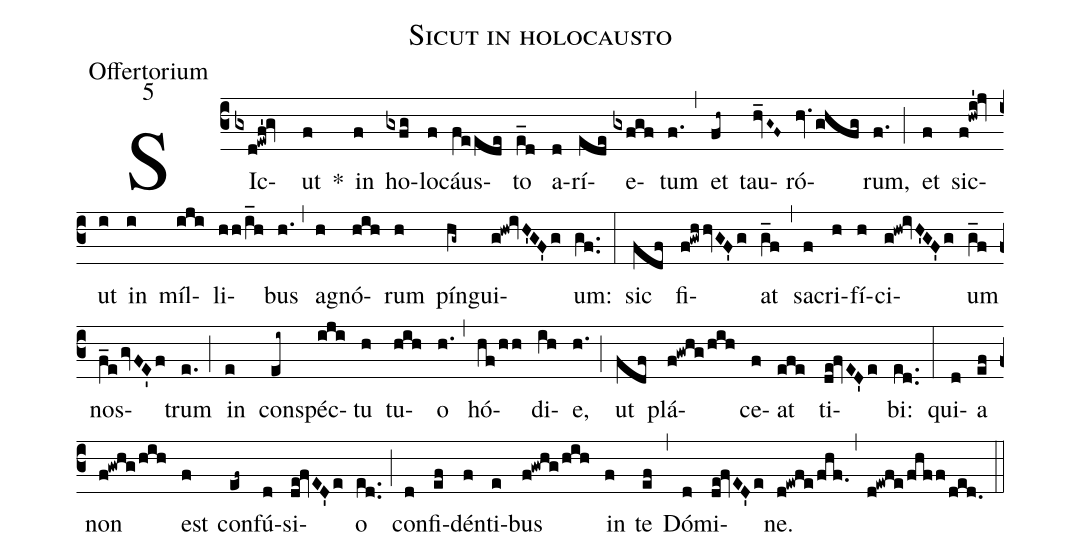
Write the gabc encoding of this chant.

name:Sicut in holocausto;
office-part:Offertorium;
mode:5;
%%
(c3) SIc(gxd!ewf'!gv )ut(f) *() in(f) ho(gxfg)lo(f)cáus(feede)to(e_d) a(d)rí(ede)e(gxfgf)tum(f.) (,) et(fh~) tau(h_vG~F~)ró(hv.ghfg)rum,(f.) (;) et(f) sic(f!hwi'!jv)ut(i) in(i) míl(iji)li(hh/i_h)bus(h.) (,) a(h)gnó(hih)rum(h) pín(hg~)gui(g!hw!ivH'GF'g)um:(gf..) (:) sic(fdf) fi(f!gwhhvGF'g)at(g_f) (,) sa(f)cri(h)fí(h)ci(g!hw!ivH'GF'g)um(g_f) nos(f_e/gvFE'f)trum(e.) (;) in(e) con(ei~)spéc(iji)tu(h) tu(hih)o(h.) (,) hó(hf/hh)di(ih)e,(h.) (;) ut(fdf) plá(f!gwhg/hih)ce(f)at(efe) ti(de!fvED'e)bi:(ed..) (:) qui(d)a(ef) non(f!gwhg/hih) est(f) con(ef~)fú(d)si(de!fvED'e)o(ed..) (;) con(d)fi(ef)dén(f)ti(e)bus(f!gwhg/hih) in(f) te(ef) (,) Dó(d)mi(de!fvED'e)ne.(d!ewfe/fhf.) (,) (d!ewfe/fhff/ded.) (::)
